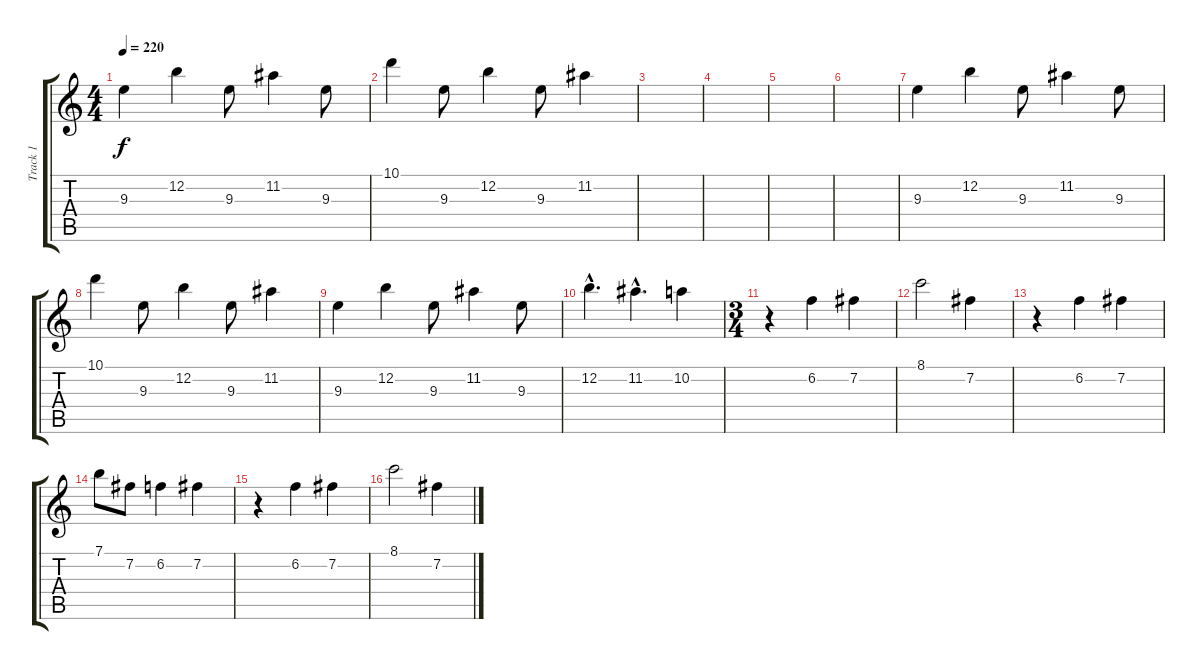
\track ("Track 1" "Track 1") {instrument electricguitarclean}
\staff {score tabs}
\tuning (E4 B3 G3 D3 A2 E2) {hide}
\ts (4 4)
\tempo 220
\clef g2
\ks c
9.3.4{dy f} 12.2.4 9.3.8 11.2.4 9.3.8 |
10.1.4 9.3.8 12.2.4 9.3.8 11.2.4 |
|
|
|
|
9.3.4 12.2.4 9.3.8 11.2.4 9.3.8 |
10.1.4 9.3.8 12.2.4 9.3.8 11.2.4 |
9.3.4 12.2.4 9.3.8 11.2.4 9.3.8 |
12.2{hac}.4{d} 11.2{hac}.4{d} 10.2.4 |
\ts (3 4)
r.4{volume 9 balance 0} 6.2.4 7.2.4 |
8.1.2 7.2.4 |
r.4 6.2.4 7.2.4 |
7.1.8 7.2.8 6.2.4 7.2.4 |
r.4 6.2.4 7.2.4 |
8.1.2 7.2.4
